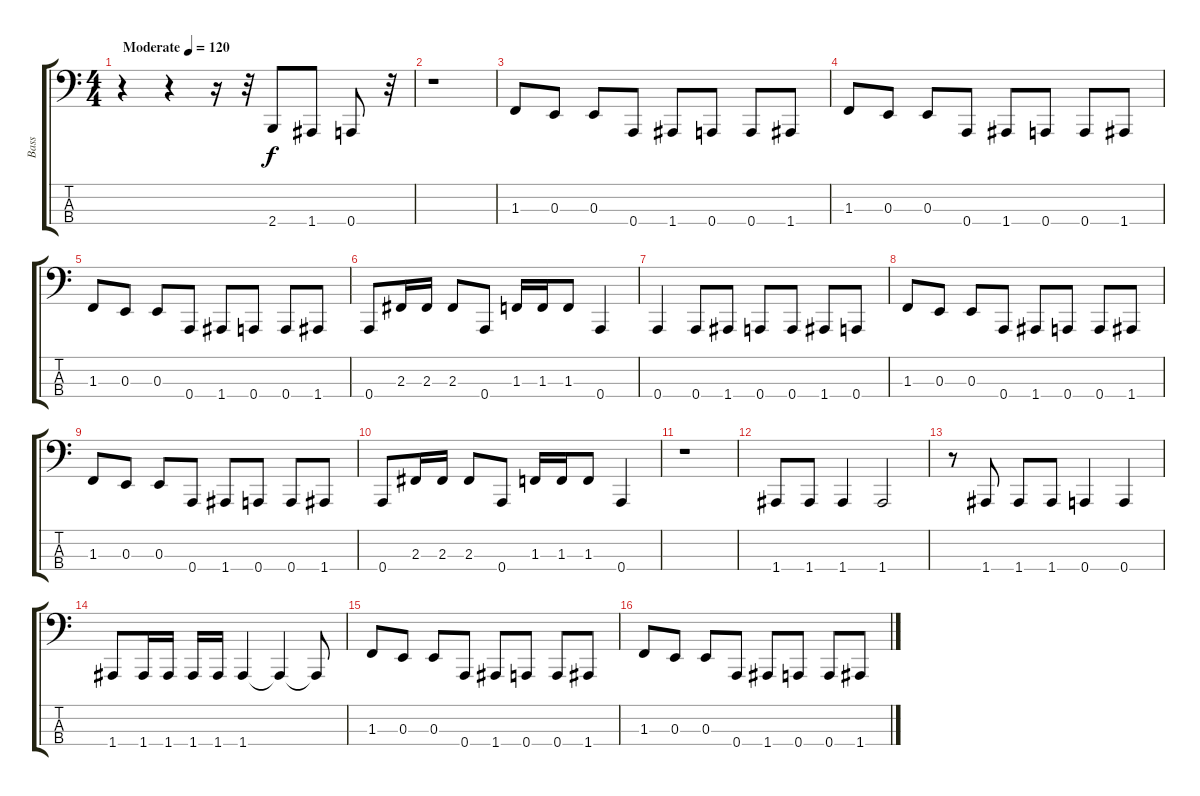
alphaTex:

\track ("Bass" "Bass") {instrument electricbasspick}
\staff {score tabs}
\tuning (D2 A1 E1 A0) {hide}
\ts (4 4)
\tempo (120 "Moderate")
\tempo 135
\tempo (120 "Moderate")
\clef f4
\ks c
r.4{dy f instrument electricbasspick} r.4 r.16 r.32 2.4.8 1.4.8 0.4.8 r.32 |
r.1 |
1.3.8 0.3.8 0.3.8 0.4.8 1.4.8 0.4.8 0.4.8 1.4.8 |
1.3.8 0.3.8 0.3.8 0.4.8 1.4.8 0.4.8 0.4.8 1.4.8 |
1.3.8 0.3.8 0.3.8 0.4.8 1.4.8 0.4.8 0.4.8 1.4.8 |
0.4.8 2.3.16 2.3.16 2.3.8 0.4.8 1.3.16 1.3.16 1.3.8 0.4.4 |
0.4.4 0.4.8 1.4.8 0.4.8 0.4.8 1.4.8 0.4.8 |
1.3.8 0.3.8 0.3.8 0.4.8 1.4.8 0.4.8 0.4.8 1.4.8 |
1.3.8 0.3.8 0.3.8 0.4.8 1.4.8 0.4.8 0.4.8 1.4.8 |
0.4.8 2.3.16 2.3.16 2.3.8 0.4.8 1.3.16 1.3.16 1.3.8 0.4.4 |
r.1 |
1.4.8 1.4.8 1.4.4 1.4.2 |
r.8 1.4.8 1.4.8 1.4.8 0.4.4 0.4.4 |
1.4.8 1.4.16 1.4.16 1.4.16 1.4.16 1.4.4 1.4{t}.4 1.4{t}.8 |
1.3.8 0.3.8 0.3.8 0.4.8 1.4.8 0.4.8 0.4.8 1.4.8 |
1.3.8 0.3.8 0.3.8 0.4.8 1.4.8 0.4.8 0.4.8 1.4.8
